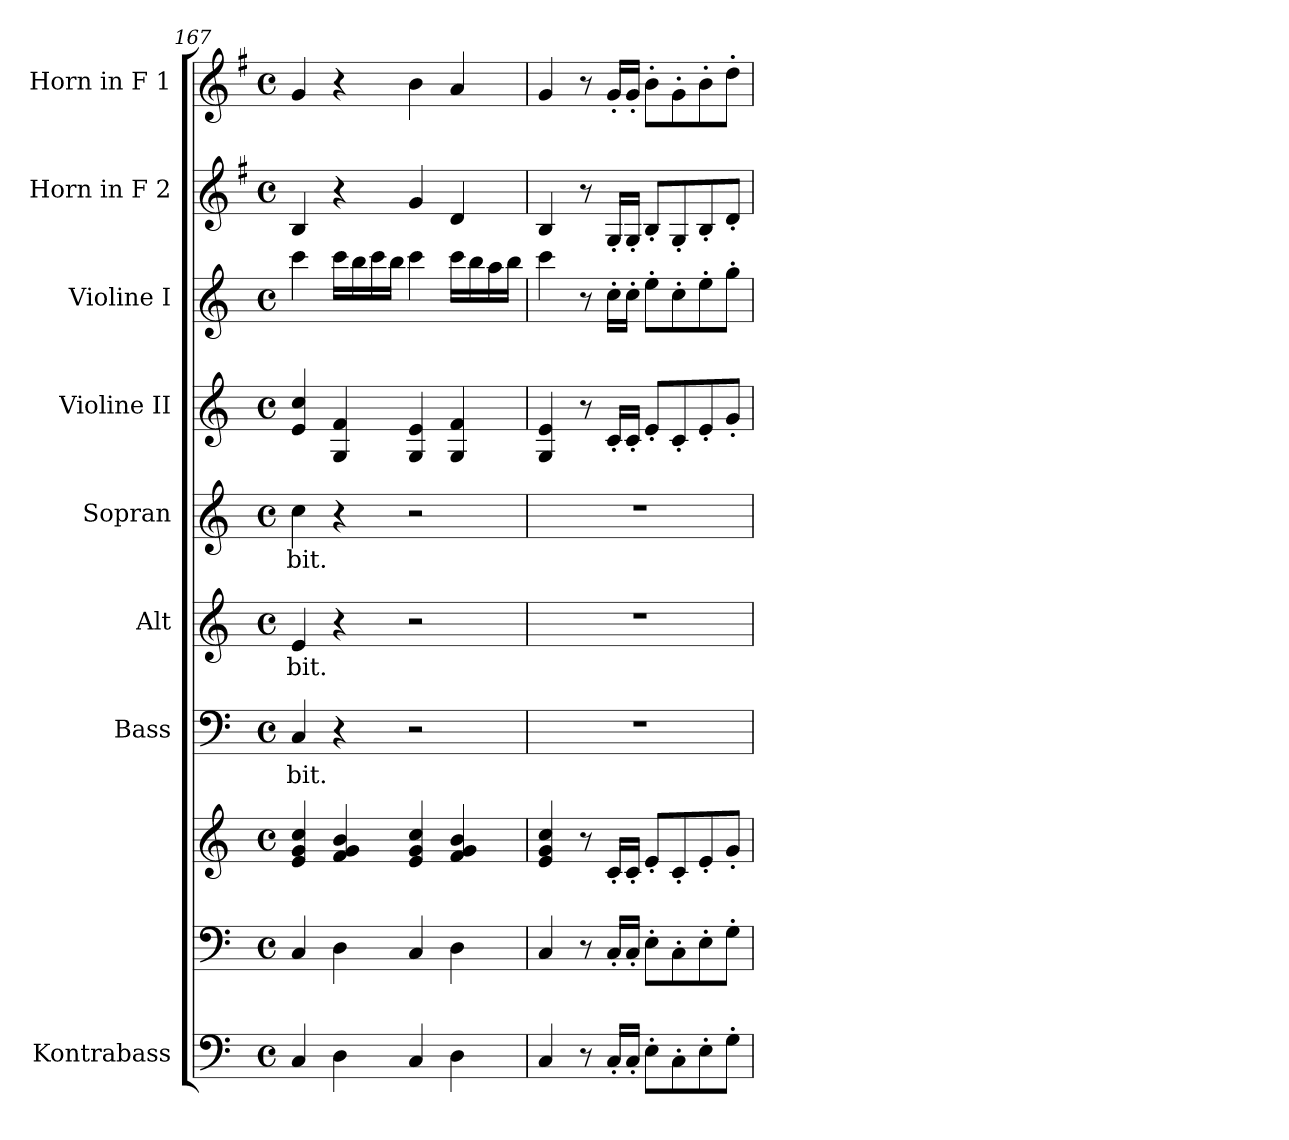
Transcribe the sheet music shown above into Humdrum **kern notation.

**kern	**kern	**kern	**kern	**text	**kern	**text	**kern	**text	**kern	**kern	**kern	**kern
*part9	*part8	*part8	*part7	*part7	*part6	*part6	*part5	*part5	*part4	*part3	*part2	*part1
*staff10	*staff9	*staff8	*staff7	*staff7	*staff6	*staff6	*staff5	*staff5	*staff4	*staff3	*staff2	*staff1
*I"Kontrabass	*	*	*I"Bass	*	*I"Alt	*	*I"Sopran	*	*I"Violine II	*I"Violine I	*I"Horn in F 2	*I"Horn in F 1
*I'Kb.	*	*	*I'B.	*	*I'A.	*	*I'S.	*	*I'Vl. II	*I'Vl. I	*	*
*clefF4	*clefF4	*clefG2	*clefF4	*	*clefG2	*	*clefG2	*	*clefG2	*clefG2	*clefG2	*clefG2
*ITrd7c12	*	*	*	*	*	*	*	*	*	*	*ITrd4c7	*ITrd4c7
*k[]	*k[]	*k[]	*k[]	*	*k[]	*	*k[]	*	*k[]	*k[]	*k[]	*k[]
*C:	*C:	*C:	*C:	*	*C:	*	*C:	*	*C:	*C:	*C:	*C:
*M4/4	*M4/4	*M4/4	*M4/4	*	*M4/4	*	*M4/4	*	*M4/4	*M4/4	*M4/4	*M4/4
*met(c)	*met(c)	*met(c)	*met(c)	*	*met(c)	*	*met(c)	*	*met(c)	*met(c)	*met(c)	*met(c)
=167	=167	=167	=167	=167	=167	=167	=167	=167	=167	=167	=167	=167
!	!	!	!	!LO:LY:b	!	!LO:LY:b	!	!LO:LY:b	!	!	!	!
4CC/	4C/	4e/ 4g/ 4cc/	4C/	-bit.	4e/	-bit.	4cc\	-bit.	4e/ 4cc/	4ccc\	4E/	4c/
4DD\	4D\	4f/ 4g/ 4b/	4r	.	4r	.	4r	.	4G/ 4f/	16ccc\LL	4r	4r
.	.	.	.	.	.	.	.	.	.	16bb\	.	.
.	.	.	.	.	.	.	.	.	.	16ccc\	.	.
.	.	.	.	.	.	.	.	.	.	16bb\JJ	.	.
4CC/	4C/	4e/ 4g/ 4cc/	2r	.	2r	.	2r	.	4G/ 4e/	4ccc\	4c/	4e\
4DD\	4D\	4f/ 4g/ 4b/	.	.	.	.	.	.	4G/ 4f/	16ccc\LL	4G/	4d/
.	.	.	.	.	.	.	.	.	.	16bb\	.	.
.	.	.	.	.	.	.	.	.	.	16aa\	.	.
.	.	.	.	.	.	.	.	.	.	16bb\JJ	.	.
=168	=168	=168	=168	=168	=168	=168	=168	=168	=168	=168	=168	=168
4CC/	4C/	4e/ 4g/ 4cc/	1r	.	1r	.	1r	.	4G/ 4e/	4ccc\	4E/	4c/
8r	8r	8r	.	.	.	.	.	.	8r	8r	8r	8r
16CC'</LL	16C'</LL	16c'</LL	.	.	.	.	.	.	16c'</LL	16cc'>\LL	16C'</LL	16c'</LL
16CC'</JJ	16C'</JJ	16c'</JJ	.	.	.	.	.	.	16c'</JJ	16cc'>\JJ	16C'</JJ	16c'</JJ
8EE'>\L	8E'>\L	8e'</L	.	.	.	.	.	.	8e'</L	8ee'>\L	8E'</L	8e'>\L
8CC'>\	8C'>\	8c'</	.	.	.	.	.	.	8c'</	8cc'>\	8C'</	8c'>\
8EE'>\	8E'>\	8e'</	.	.	.	.	.	.	8e'</	8ee'>\	8E'</	8e'>\
8GG'>\J	8G'>\J	8g'</J	.	.	.	.	.	.	8g'</J	8gg'>\J	8G'</J	8g'>\J
=	=	=	=	=	=	=	=	=	=	=	=	=
*-	*-	*-	*-	*-	*-	*-	*-	*-	*-	*-	*-	*-
